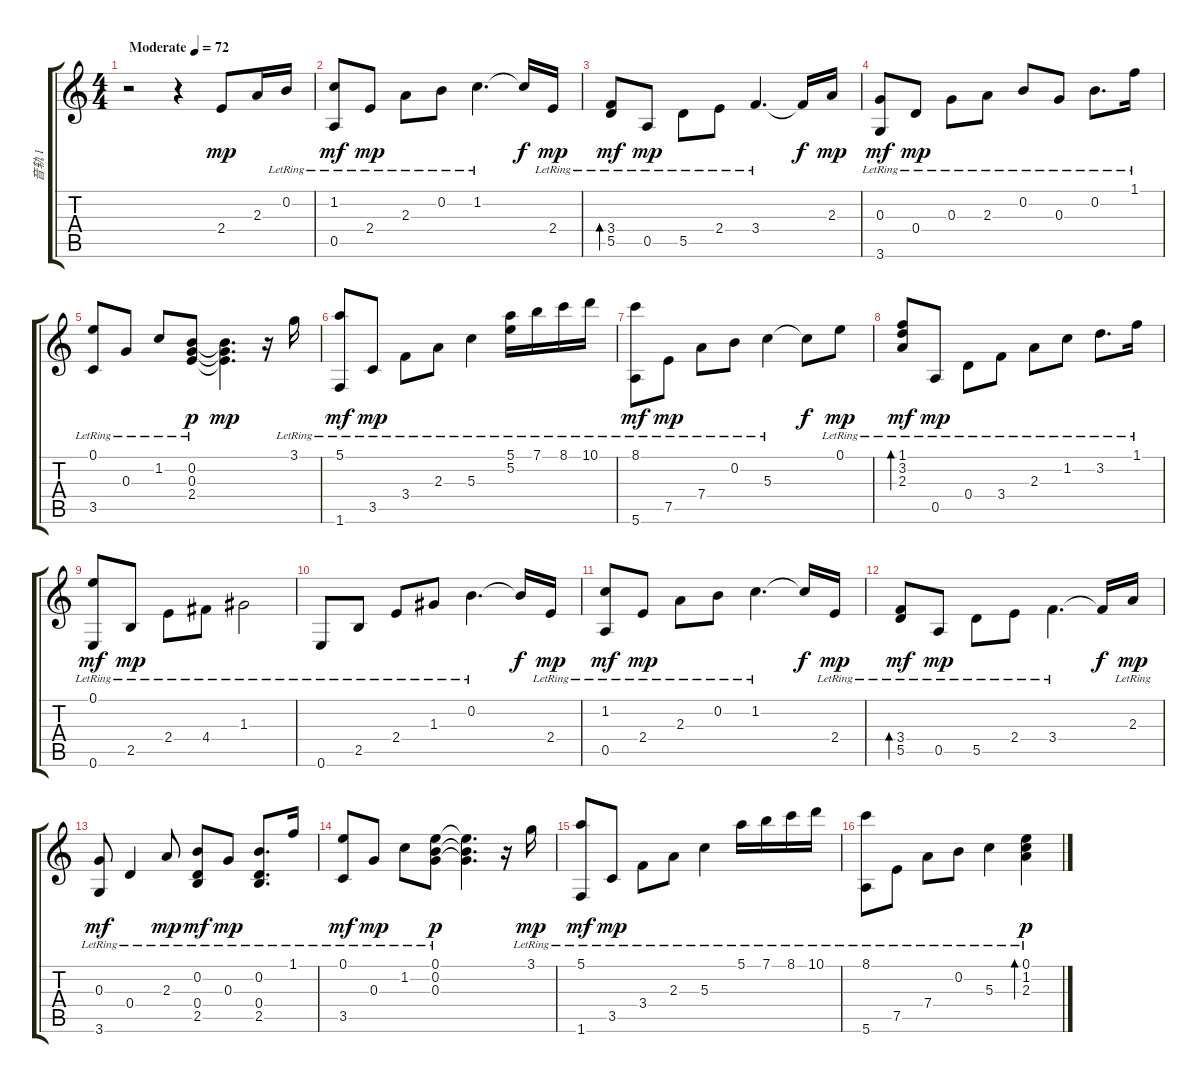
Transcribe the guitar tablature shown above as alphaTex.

\track ("音轨 1" "音轨 1") {instrument acousticguitarsteel}
\staff {score tabs}
\tuning (E4 B3 G3 D3 A2 E2) {hide}
\ts (4 4)
\tempo (72 "Moderate")
\clef g2
\ks c
r.2{dy mp instrument acousticguitarsteel} r.4 2.4.8 2.3.16 0.2{lr}.16 |
(1.2{lr} 0.5{lr}).8{dy mf} 2.4{lr}.8{dy mp} 2.3{lr}.8{beam Down} 0.2{lr}.8{beam Down} 1.2{lr}.4{d} 1.2{t}.16{dy f} 2.4{lr}.16{dy mp} |
(3.4{lr} 5.5).8{bd 120 dy mf} 0.5{lr}.8{dy mp} 5.5{lr}.8{txt "" beam Down} 2.4{lr}.8{beam Down} 3.4{lr}.4{d} 3.4{t}.16{dy f} 2.3.16{dy mp} |
(0.3{lr} 3.6{lr}).8{dy mf} 0.4{lr}.8{dy mp} 0.3{lr}.8{beam Down} 2.3{lr}.8{beam Down} 0.2{lr}.8 0.3{lr}.8 0.2{lr}.8{d} 1.1{lr}.16 |
(0.1{lr} 3.5{lr}).8 0.3{lr}.8 1.2{lr}.8 (0.2{lr} 0.3{lr} 2.4{lr}).8{dy p} (0.2{t} 0.3{t} 2.4{t}).4{d dy mp beam Down} r.16 3.1{lr}.16 |
(5.1{lr} 1.6{lr}).8{dy mf} 3.5{lr}.8{dy mp} 3.4{lr}.8{beam Down} 2.3{lr}.8{beam Down} 5.3{lr}.4 (5.1{lr} 5.2{lr}).16 7.1{lr}.16 8.1{lr}.16 10.1{lr}.16 |
(8.1{lr} 5.6{lr}).8{dy mf} 7.5{lr}.8{dy mp} 7.4{lr}.8{beam Down} 0.2{lr}.8{beam Down} 5.3{lr}.4 5.3{t}.8{dy f} 0.1{lr}.8{dy mp} |
(1.1{lr} 3.2{lr} 2.3{lr}).8{bd 120 dy mf} 0.5{lr}.8{dy mp} 0.4{lr}.8{beam Down} 3.4{lr}.8{beam Down} 2.3{lr}.8{beam Down} 1.2{lr}.8{beam Down} 3.2{lr}.8{d} 1.1{lr}.16 |
(0.1{lr} 0.6{lr}).8{dy mf} 2.5{lr}.8{dy mp} 2.4{lr}.8{beam Down} 4.4{lr}.8{beam Down} 1.3{lr}.2{beam Down} |
0.6{lr}.8 2.5{lr}.8 2.4{lr}.8 1.3{lr}.8 0.2{lr}.4{d} 0.2{t}.16{dy f} 2.4{lr}.16{dy mp} |
(1.2{lr} 0.5{lr}).8{dy mf} 2.4{lr}.8{dy mp} 2.3{lr}.8{beam Down} 0.2{lr}.8{beam Down} 1.2{lr}.4{d} 1.2{t}.16{dy f} 2.4{lr}.16{dy mp} |
(3.4{lr} 5.5).8{bd 120 dy mf} 0.5{lr}.8{dy mp} 5.5{lr}.8{beam Down} 2.4{lr}.8{beam Down} 3.4{lr}.4{d beam Down} 3.4{t}.16{dy f} 2.3{lr}.16{dy mp} |
(0.3{lr} 3.6{lr}).8{dy mf} 0.4{lr}.4 2.3{lr}.8{dy mp} (0.2{lr} 0.4{lr} 2.5{lr}).8{dy mf} 0.3{lr}.8{dy mp} (0.2{lr} 0.4{lr} 2.5{lr}).8{d} 1.1{lr}.16 |
(0.1{lr} 3.5{lr}).8{dy mf} 0.3{lr}.8{dy mp} 1.2{lr}.8 (0.1{lr} 0.2{lr} 0.3{lr}).8{dy p} (0.1{t} 0.2{t} 0.3{t}).4{d} r.16 3.1{lr}.16{dy mp} |
(5.1{lr} 1.6{lr}).8{dy mf} 3.5{lr}.8{dy mp} 3.4{lr}.8{beam Down} 2.3{lr}.8{beam Down} 5.3{lr}.4 5.1{lr}.16 7.1{lr}.16 8.1{lr}.16 10.1{lr}.16 |
(8.1{lr} 5.6{lr}).8 7.5{lr}.8 7.4{lr}.8{beam Down} 0.2{lr}.8{beam Down} 5.3{lr}.4 (0.1{lr} 1.2{lr} 2.3{lr}).4{bd 120 dy p}
